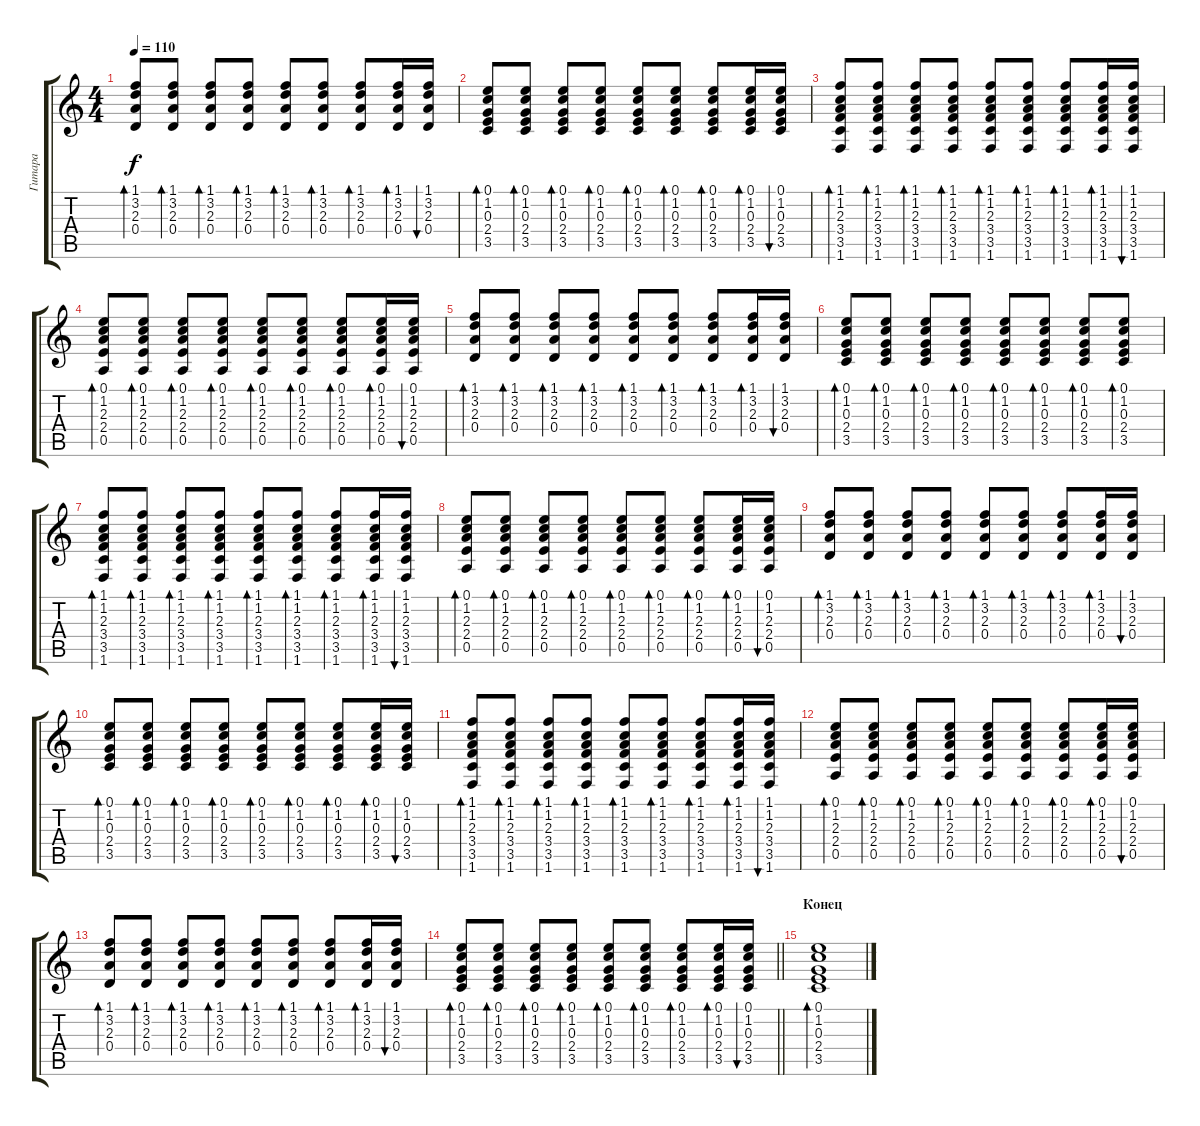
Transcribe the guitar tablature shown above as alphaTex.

\track ("Гитара" "Гитара") {instrument acousticguitarsteel}
\staff {score tabs}
\tuning (E4 B3 G3 D3 A2 E2) {hide}
\ts (4 4)
\tempo 110
\clef g2
\ks c
(1.1 3.2 2.3 0.4).8{bd 60 dy f} (1.1 3.2 2.3 0.4).8{bd 60} (1.1 3.2 2.3 0.4).8{bd 60} (1.1 3.2 2.3 0.4).8{bd 60} (1.1 3.2 2.3 0.4).8{bd 60} (1.1 3.2 2.3 0.4).8{bd 60} (1.1 3.2 2.3 0.4).8{bd 60} (1.1 3.2 2.3 0.4).16{bd 60} (1.1 3.2 2.3 0.4).16{bu 60} |
(0.1 1.2 0.3 2.4 3.5).8{bd 60} (0.1 1.2 0.3 2.4 3.5).8{bd 60} (0.1 1.2 0.3 2.4 3.5).8{bd 60} (0.1 1.2 0.3 2.4 3.5).8{bd 60} (0.1 1.2 0.3 2.4 3.5).8{bd 60} (0.1 1.2 0.3 2.4 3.5).8{bd 60} (0.1 1.2 0.3 2.4 3.5).8{bd 60} (0.1 1.2 0.3 2.4 3.5).16{bd 60} (0.1 1.2 0.3 2.4 3.5).16{bu 60} |
(1.1 1.2 2.3 3.4 3.5 1.6).8{bd 60} (1.1 1.2 2.3 3.4 3.5 1.6).8{bd 60} (1.1 1.2 2.3 3.4 3.5 1.6).8{bd 60} (1.1 1.2 2.3 3.4 3.5 1.6).8{bd 60} (1.1 1.2 2.3 3.4 3.5 1.6).8{bd 60} (1.1 1.2 2.3 3.4 3.5 1.6).8{bd 60} (1.1 1.2 2.3 3.4 3.5 1.6).8{bd 60} (1.1 1.2 2.3 3.4 3.5 1.6).16{bd 60} (1.1 1.2 2.3 3.4 3.5 1.6).16{bu 60} |
(0.1 1.2 2.3 2.4 0.5).8{bd 60} (0.1 1.2 2.3 2.4 0.5).8{bd 60} (0.1 1.2 2.3 2.4 0.5).8{bd 60} (0.1 1.2 2.3 2.4 0.5).8{bd 60} (0.1 1.2 2.3 2.4 0.5).8{bd 60} (0.1 1.2 2.3 2.4 0.5).8{bd 60} (0.1 1.2 2.3 2.4 0.5).8{bd 60} (0.1 1.2 2.3 2.4 0.5).16{bd 60} (0.1 1.2 2.3 2.4 0.5).16{bu 60} |
(1.1 3.2 2.3 0.4).8{bd 60} (1.1 3.2 2.3 0.4).8{bd 60} (1.1 3.2 2.3 0.4).8{bd 60} (1.1 3.2 2.3 0.4).8{bd 60} (1.1 3.2 2.3 0.4).8{bd 60} (1.1 3.2 2.3 0.4).8{bd 60} (1.1 3.2 2.3 0.4).8{bd 60} (1.1 3.2 2.3 0.4).16{bd 60} (1.1 3.2 2.3 0.4).16{bu 60} |
(0.1 1.2 0.3 2.4 3.5).8{bd 60} (0.1 1.2 0.3 2.4 3.5).8{bd 60} (0.1 1.2 0.3 2.4 3.5).8{bd 60} (0.1 1.2 0.3 2.4 3.5).8{bd 60} (0.1 1.2 0.3 2.4 3.5).8{bd 60} (0.1 1.2 0.3 2.4 3.5).8{bd 60} (0.1 1.2 0.3 2.4 3.5).8{bd 60} (0.1 1.2 0.3 2.4 3.5).8{bd 60} |
(1.1 1.2 2.3 3.4 3.5 1.6).8{bd 60} (1.1 1.2 2.3 3.4 3.5 1.6).8{bd 60} (1.1 1.2 2.3 3.4 3.5 1.6).8{bd 60} (1.1 1.2 2.3 3.4 3.5 1.6).8{bd 60} (1.1 1.2 2.3 3.4 3.5 1.6).8{bd 60} (1.1 1.2 2.3 3.4 3.5 1.6).8{bd 60} (1.1 1.2 2.3 3.4 3.5 1.6).8{bd 60} (1.1 1.2 2.3 3.4 3.5 1.6).16{bd 60} (1.1 1.2 2.3 3.4 3.5 1.6).16{bu 60} |
(0.1 1.2 2.3 2.4 0.5).8{bd 60} (0.1 1.2 2.3 2.4 0.5).8{bd 60} (0.1 1.2 2.3 2.4 0.5).8{bd 60} (0.1 1.2 2.3 2.4 0.5).8{bd 60} (0.1 1.2 2.3 2.4 0.5).8{bd 60} (0.1 1.2 2.3 2.4 0.5).8{bd 60} (0.1 1.2 2.3 2.4 0.5).8{bd 60} (0.1 1.2 2.3 2.4 0.5).16{bd 60} (0.1 1.2 2.3 2.4 0.5).16{bu 60} |
(1.1 3.2 2.3 0.4).8{bd 60} (1.1 3.2 2.3 0.4).8{bd 60} (1.1 3.2 2.3 0.4).8{bd 60} (1.1 3.2 2.3 0.4).8{bd 60} (1.1 3.2 2.3 0.4).8{bd 60} (1.1 3.2 2.3 0.4).8{bd 60} (1.1 3.2 2.3 0.4).8{bd 60} (1.1 3.2 2.3 0.4).16{bd 60} (1.1 3.2 2.3 0.4).16{bu 60} |
(0.1 1.2 0.3 2.4 3.5).8{bd 60} (0.1 1.2 0.3 2.4 3.5).8{bd 60} (0.1 1.2 0.3 2.4 3.5).8{bd 60} (0.1 1.2 0.3 2.4 3.5).8{bd 60} (0.1 1.2 0.3 2.4 3.5).8{bd 60} (0.1 1.2 0.3 2.4 3.5).8{bd 60} (0.1 1.2 0.3 2.4 3.5).8{bd 60} (0.1 1.2 0.3 2.4 3.5).16{bd 60} (0.1 1.2 0.3 2.4 3.5).16{bu 60} |
(1.1 1.2 2.3 3.4 3.5 1.6).8{bd 60} (1.1 1.2 2.3 3.4 3.5 1.6).8{bd 60} (1.1 1.2 2.3 3.4 3.5 1.6).8{bd 60} (1.1 1.2 2.3 3.4 3.5 1.6).8{bd 60} (1.1 1.2 2.3 3.4 3.5 1.6).8{bd 60} (1.1 1.2 2.3 3.4 3.5 1.6).8{bd 60} (1.1 1.2 2.3 3.4 3.5 1.6).8{bd 60} (1.1 1.2 2.3 3.4 3.5 1.6).16{bd 60} (1.1 1.2 2.3 3.4 3.5 1.6).16{bu 60} |
(0.1 1.2 2.3 2.4 0.5).8{bd 60} (0.1 1.2 2.3 2.4 0.5).8{bd 60} (0.1 1.2 2.3 2.4 0.5).8{bd 60} (0.1 1.2 2.3 2.4 0.5).8{bd 60} (0.1 1.2 2.3 2.4 0.5).8{bd 60} (0.1 1.2 2.3 2.4 0.5).8{bd 60} (0.1 1.2 2.3 2.4 0.5).8{bd 60} (0.1 1.2 2.3 2.4 0.5).16{bd 60} (0.1 1.2 2.3 2.4 0.5).16{bu 60} |
(1.1 3.2 2.3 0.4).8{bd 60} (1.1 3.2 2.3 0.4).8{bd 60} (1.1 3.2 2.3 0.4).8{bd 60} (1.1 3.2 2.3 0.4).8{bd 60} (1.1 3.2 2.3 0.4).8{bd 60} (1.1 3.2 2.3 0.4).8{bd 60} (1.1 3.2 2.3 0.4).8{bd 60} (1.1 3.2 2.3 0.4).16{bd 60} (1.1 3.2 2.3 0.4).16{bu 60} |
\barLineRight lightlight
(0.1 1.2 0.3 2.4 3.5).8{bd 60} (0.1 1.2 0.3 2.4 3.5).8{bd 60} (0.1 1.2 0.3 2.4 3.5).8{bd 60} (0.1 1.2 0.3 2.4 3.5).8{bd 60} (0.1 1.2 0.3 2.4 3.5).8{bd 60} (0.1 1.2 0.3 2.4 3.5).8{bd 60} (0.1 1.2 0.3 2.4 3.5).8{bd 60} (0.1 1.2 0.3 2.4 3.5).16{bd 60} (0.1 1.2 0.3 2.4 3.5).16{bu 60} |
\section ("" "Конец")
(0.1 1.2 0.3 2.4 3.5).1{bd 60}
